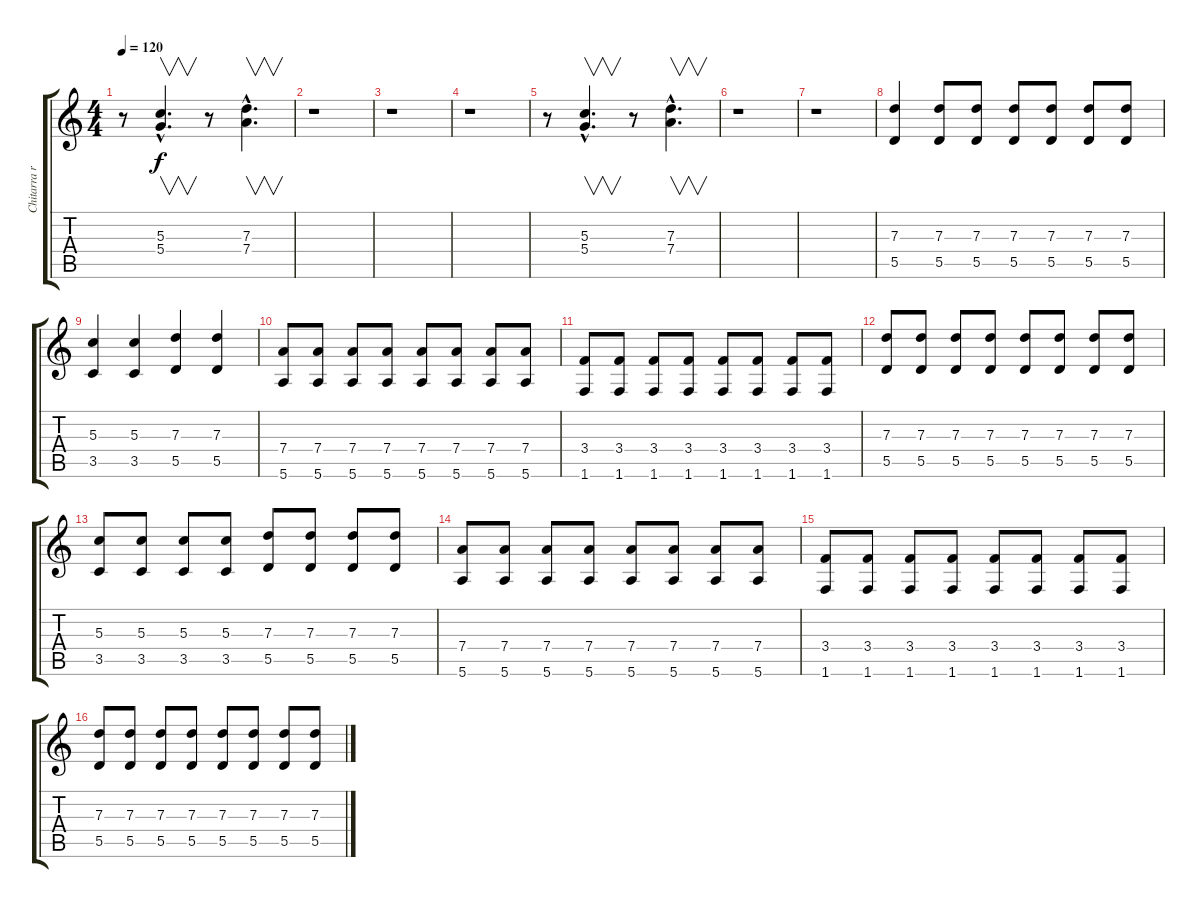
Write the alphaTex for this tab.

\track ("Chitarra ritmica overdrive" "Chitarra r") {instrument overdrivenguitar}
\staff {score tabs}
\tuning (E4 B3 G3 D3 A2 E2) {hide}
\ts (4 4)
\tempo 120
\clef g2
\ks c
r.8{dy f} (5.3{hac} 5.4{hac}).4{v d} r.8 (7.3{hac} 7.4{hac}).4{v d} |
r.1 |
r.1 |
r.1 |
r.8 (5.3{hac} 5.4{hac}).4{v d} r.8 (7.3{hac} 7.4{hac}).4{v d} |
r.1 |
r.1 |
(7.3 5.5).4 (7.3 5.5).8 (7.3 5.5).8 (7.3 5.5).8 (7.3 5.5).8 (7.3 5.5).8 (7.3 5.5).8 |
(5.3 3.5).4 (5.3 3.5).4 (7.3 5.5).4 (7.3 5.5).4 |
(7.4 5.6).8 (7.4 5.6).8 (7.4 5.6).8 (7.4 5.6).8 (7.4 5.6).8 (7.4 5.6).8 (7.4 5.6).8 (7.4 5.6).8 |
(3.4 1.6).8 (3.4 1.6).8 (3.4 1.6).8 (3.4 1.6).8 (3.4 1.6).8 (3.4 1.6).8 (3.4 1.6).8 (3.4 1.6).8 |
(7.3 5.5).8 (7.3 5.5).8 (7.3 5.5).8 (7.3 5.5).8 (7.3 5.5).8 (7.3 5.5).8 (7.3 5.5).8 (7.3 5.5).8 |
(5.3 3.5).8 (5.3 3.5).8 (5.3 3.5).8 (5.3 3.5).8 (7.3 5.5).8 (7.3 5.5).8 (7.3 5.5).8 (7.3 5.5).8 |
(7.4 5.6).8 (7.4 5.6).8 (7.4 5.6).8 (7.4 5.6).8 (7.4 5.6).8 (7.4 5.6).8 (7.4 5.6).8 (7.4 5.6).8 |
(3.4 1.6).8 (3.4 1.6).8 (3.4 1.6).8 (3.4 1.6).8 (3.4 1.6).8 (3.4 1.6).8 (3.4 1.6).8 (3.4 1.6).8 |
(7.3 5.5).8 (7.3 5.5).8 (7.3 5.5).8 (7.3 5.5).8 (7.3 5.5).8 (7.3 5.5).8 (7.3 5.5).8 (7.3 5.5).8
